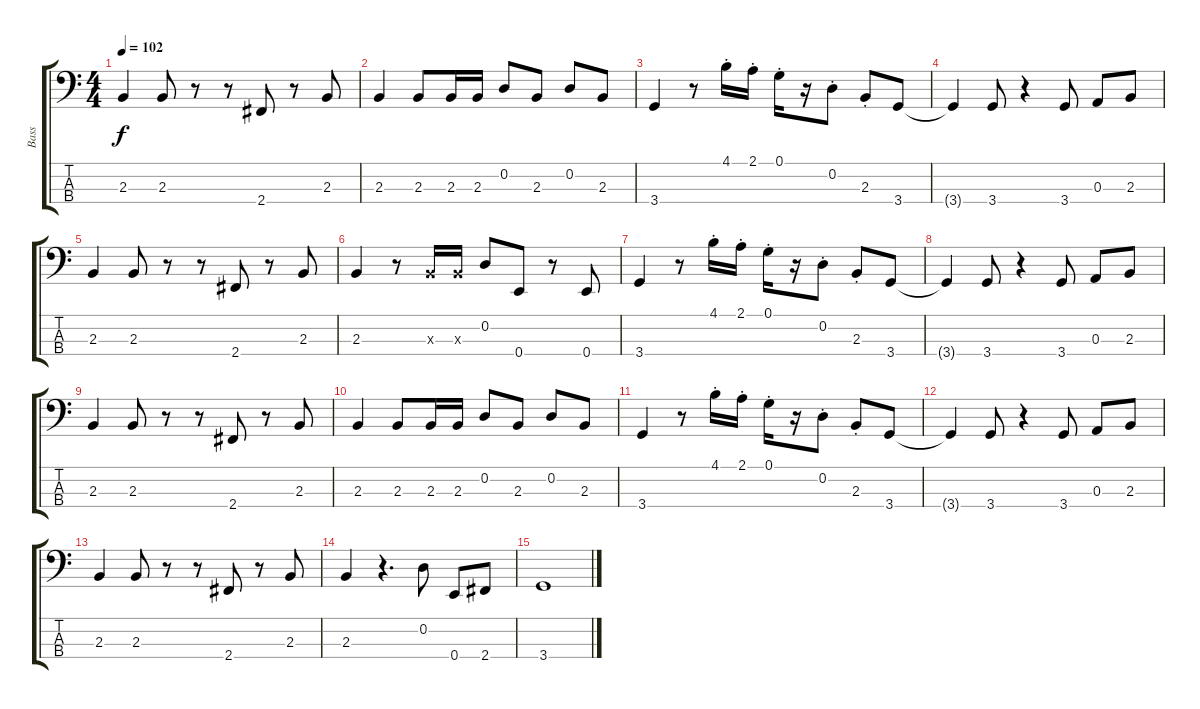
\track ("Bass" "Bass") {instrument electricbasspick}
\staff {score tabs}
\tuning (G2 D2 A1 E1) {hide}
\ts (4 4)
\tempo 102
\clef f4
\ks c
2.3.4{dy f} 2.3.8 r.8 r.8 2.4.8 r.8 2.3.8 |
2.3.4 2.3.8 2.3.16 2.3.16 0.2.8 2.3.8 0.2.8 2.3.8 |
3.4.4 r.8 4.1{st}.16 2.1{st}.16 0.1{st}.16 r.16 0.2{st}.8 2.3{st}.8 3.4.8 |
3.4{t}.4 3.4.8 r.4 3.4.8 0.3.8 2.3.8 |
2.3.4 2.3.8 r.8 r.8 2.4.8 r.8 2.3.8 |
2.3.4 r.8 2.3{x}.16 2.3{x}.16 0.2.8 0.4.8 r.8 0.4.8 |
3.4.4 r.8 4.1{st}.16 2.1{st}.16 0.1{st}.16 r.16 0.2{st}.8 2.3{st}.8 3.4.8 |
3.4{t}.4 3.4.8 r.4 3.4.8 0.3.8 2.3.8 |
2.3.4 2.3.8 r.8 r.8 2.4.8 r.8 2.3.8 |
2.3.4 2.3.8 2.3.16 2.3.16 0.2.8 2.3.8 0.2.8 2.3.8 |
3.4.4 r.8 4.1{st}.16 2.1{st}.16 0.1{st}.16 r.16 0.2{st}.8 2.3{st}.8 3.4.8 |
3.4{t}.4 3.4.8 r.4 3.4.8 0.3.8 2.3.8 |
2.3.4 2.3.8 r.8 r.8 2.4.8 r.8 2.3.8 |
2.3.4 r.4{d} 0.2.8 0.4.8 2.4.8 |
3.4.1
